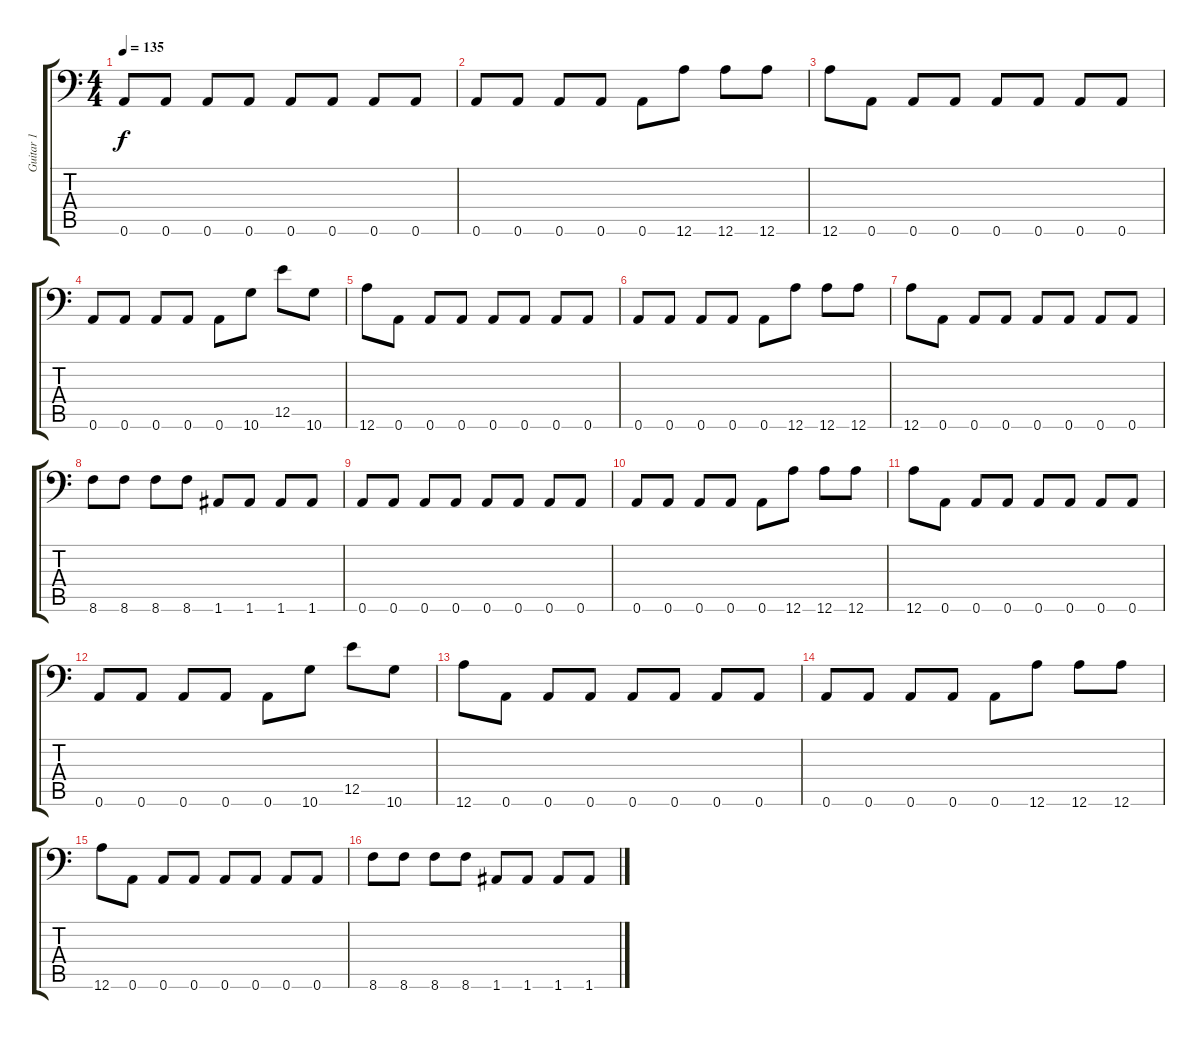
\track ("Guitar 1" "Guitar 1") {instrument distortionguitar}
\staff {score tabs}
\tuning (B3 Gb3 D3 A2 E2 A1) {hide}
\ts (4 4)
\tempo 135
\clef f4
\ks c
0.6.8{dy f} 0.6.8 0.6.8 0.6.8 0.6.8 0.6.8 0.6.8 0.6.8 |
0.6.8 0.6.8 0.6.8 0.6.8 0.6.8 12.6.8 12.6.8 12.6.8 |
12.6.8 0.6.8 0.6.8 0.6.8 0.6.8 0.6.8 0.6.8 0.6.8 |
0.6.8 0.6.8 0.6.8 0.6.8 0.6.8 10.6.8 12.5.8 10.6.8 |
12.6.8 0.6.8 0.6.8 0.6.8 0.6.8 0.6.8 0.6.8 0.6.8 |
0.6.8 0.6.8 0.6.8 0.6.8 0.6.8 12.6.8 12.6.8 12.6.8 |
12.6.8 0.6.8 0.6.8 0.6.8 0.6.8 0.6.8 0.6.8 0.6.8 |
8.6.8 8.6.8 8.6.8 8.6.8 1.6.8 1.6.8 1.6.8 1.6.8 |
0.6.8 0.6.8 0.6.8 0.6.8 0.6.8 0.6.8 0.6.8 0.6.8 |
0.6.8 0.6.8 0.6.8 0.6.8 0.6.8 12.6.8 12.6.8 12.6.8 |
12.6.8 0.6.8 0.6.8 0.6.8 0.6.8 0.6.8 0.6.8 0.6.8 |
0.6.8 0.6.8 0.6.8 0.6.8 0.6.8 10.6.8 12.5.8 10.6.8 |
12.6.8 0.6.8 0.6.8 0.6.8 0.6.8 0.6.8 0.6.8 0.6.8 |
0.6.8 0.6.8 0.6.8 0.6.8 0.6.8 12.6.8 12.6.8 12.6.8 |
12.6.8 0.6.8 0.6.8 0.6.8 0.6.8 0.6.8 0.6.8 0.6.8 |
8.6.8 8.6.8 8.6.8 8.6.8 1.6.8 1.6.8 1.6.8 1.6.8
